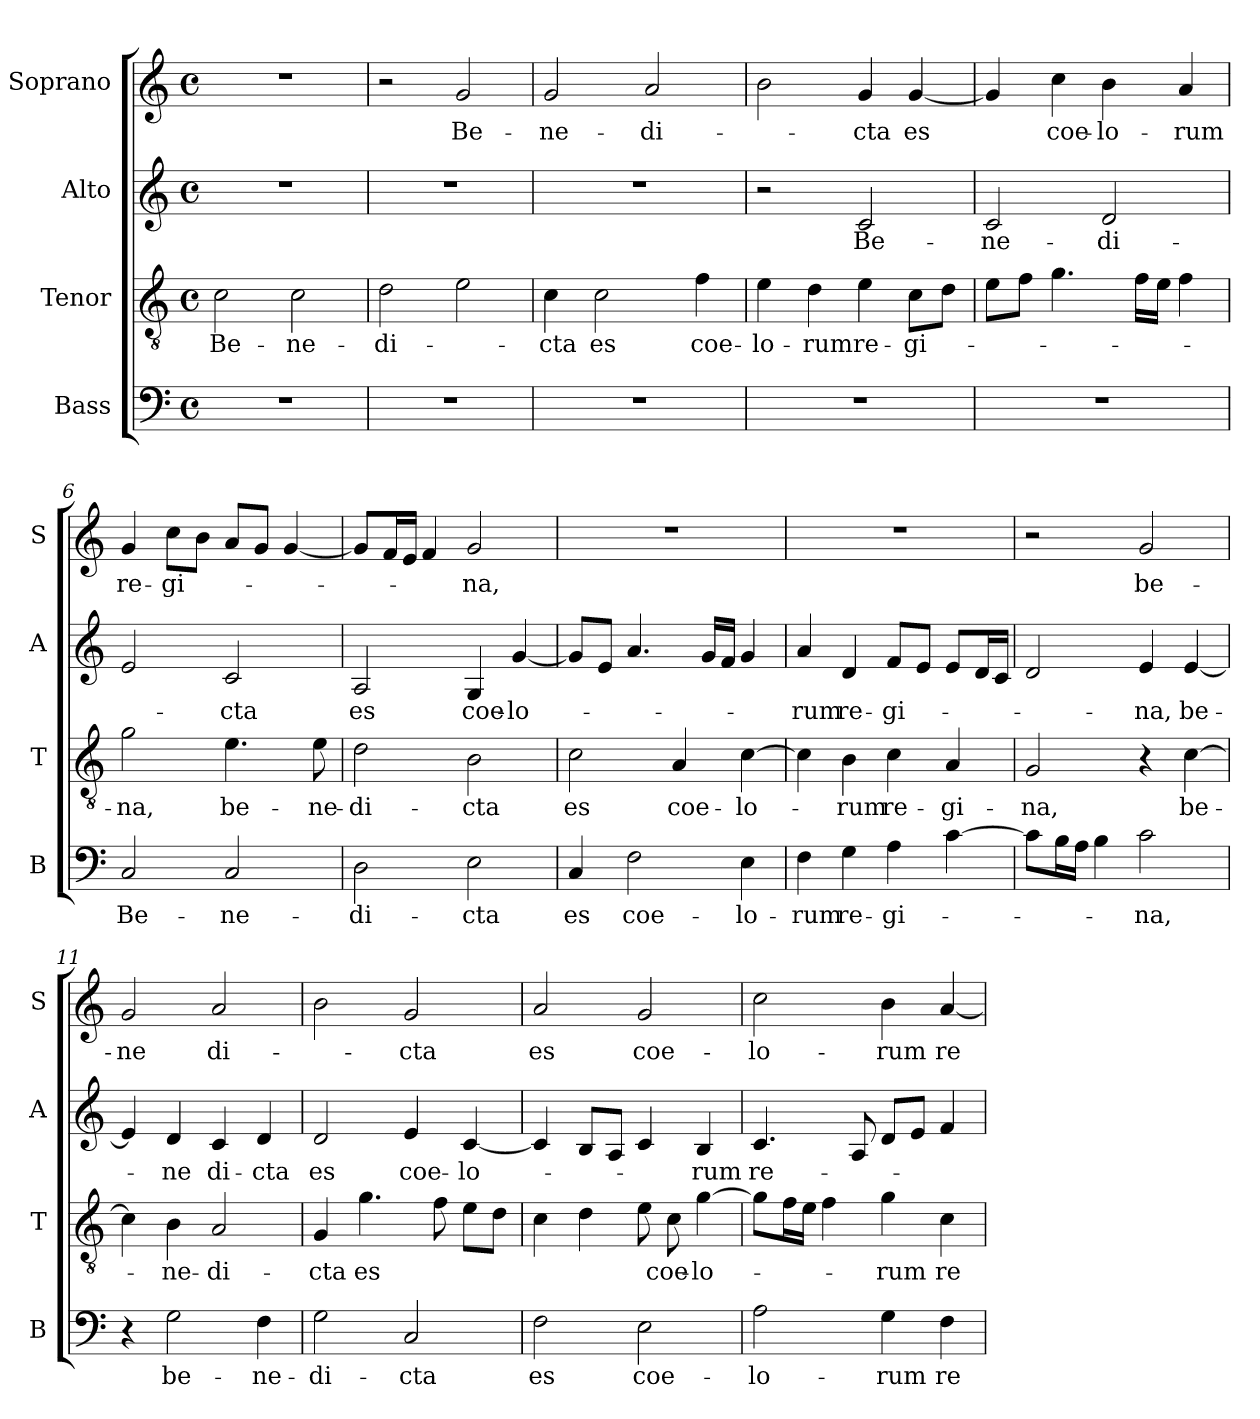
**kern	**text	**kern	**text	**kern	**text	**kern	**text
*part4	*part4	*part3	*part3	*part2	*part2	*part1	*part1
*staff4	*staff4	*staff3	*staff3	*staff2	*staff2	*staff1	*staff1
*I"Bass	*	*I"Tenor	*	*I"Alto	*	*I"Soprano	*
*I'B	*	*I'T	*	*I'A	*	*I'S	*
*clefF4	*	*clefGv2	*	*clefG2	*	*clefG2	*
*k[]	*	*k[]	*	*k[]	*	*k[]	*
*C:	*	*C:	*	*C:	*	*C:	*
*M4/4	*	*M4/4	*	*M4/4	*	*M4/4	*
*met(c)	*	*met(c)	*	*met(c)	*	*met(c)	*
=1	=1	=1	=1	=1	=1	=1	=1
!	!	!	!LO:LY:b	!	!	!	!
1r	.	2c\	Be-	1r	.	1r	.
!	!	!	!LO:LY:b	!	!	!	!
.	.	2c\	-ne-	.	.	.	.
=2	=2	=2	=2	=2	=2	=2	=2
!	!	!	!LO:LY:b	!	!	!	!
1r	.	2d\	-di-	1r	.	2r	.
!	!	!	!	!	!	!	!LO:LY:b
.	.	2e\	.	.	.	2g/	Be-
=3	=3	=3	=3	=3	=3	=3	=3
!	!	!	!LO:LY:b	!	!	!	!LO:LY:b
1r	.	4c\	-cta	1r	.	2g/	-ne-
!	!	!	!LO:LY:b	!	!	!	!
.	.	2c\	es	.	.	.	.
!	!	!	!	!	!	!	!LO:LY:b
.	.	.	.	.	.	2a/	-di-
!	!	!	!LO:LY:b	!	!	!	!
.	.	4f\	coe-	.	.	.	.
=4	=4	=4	=4	=4	=4	=4	=4
!	!	!	!LO:LY:b	!	!	!	!
1r	.	4e\	-lo-	2r	.	2b\	.
!	!	!	!LO:LY:b	!	!	!	!
.	.	4d\	-rum	.	.	.	.
!	!	!	!LO:LY:b	!	!LO:LY:b	!	!LO:LY:b
.	.	4e\	re-	2c/	Be-	4g/	-cta
!	!	!	!LO:LY:b	!	!	!	!LO:LY:b
.	.	8c\L	-gi-	.	.	[4g/	es
.	.	8d\J	.	.	.	.	.
=5	=5	=5	=5	=5	=5	=5	=5
!	!	!	!	!	!LO:LY:b	!	!
1r	.	8e\L	.	2c/	-ne-	4g/]	.
.	.	8f\J	.	.	.	.	.
!	!	!	!	!	!	!	!LO:LY:b
.	.	4.g\	.	.	.	4cc\	coe-
!	!	!	!	!	!LO:LY:b	!	!LO:LY:b
.	.	.	.	2d/	-di-	4b\	-lo-
.	.	16f\LL	.	.	.	.	.
.	.	16e\JJ	.	.	.	.	.
!	!	!	!	!	!	!	!LO:LY:b
.	.	4f\	.	.	.	4a/	-rum
=6	=6	=6	=6	=6	=6	=6	=6
!	!LO:LY:b	!	!LO:LY:b	!	!	!	!LO:LY:b
2C/	Be-	2g\	-na,	2e/	.	4g/	re-
!	!	!	!	!	!	!	!LO:LY:b
.	.	.	.	.	.	8cc\L	-gi-
.	.	.	.	.	.	8b\J	.
!	!LO:LY:b	!	!LO:LY:b	!	!LO:LY:b	!	!
2C/	-ne-	4.e\	be-	2c/	-cta	8a/L	.
.	.	.	.	.	.	8g/J	.
.	.	.	.	.	.	[4g/	.
!	!	!	!LO:LY:b	!	!	!	!
.	.	8e\	-ne-	.	.	.	.
!!LO:LB:g=z
=7	=7	=7	=7	=7	=7	=7	=7
!	!LO:LY:b	!	!LO:LY:b	!	!LO:LY:b	!	!
2D\	-di-	2d\	-di-	2A/	es	8g/L]	.
.	.	.	.	.	.	16f/L	.
.	.	.	.	.	.	16e/JJ	.
.	.	.	.	.	.	4f/	.
!	!LO:LY:b	!	!LO:LY:b	!	!LO:LY:b	!	!LO:LY:b
2E\	-cta	2B\	-cta	4G/	coe-	2g/	-na,
!	!	!	!	!	!LO:LY:b	!	!
.	.	.	.	[4g/	-lo-	.	.
=8	=8	=8	=8	=8	=8	=8	=8
!	!LO:LY:b	!	!LO:LY:b	!	!	!	!
4C/	es	2c\	es	8g/L]	.	1r	.
.	.	.	.	8e/J	.	.	.
!	!LO:LY:b	!	!	!	!	!	!
2F\	coe-	.	.	4.a/	.	.	.
!	!	!	!LO:LY:b	!	!	!	!
.	.	4A/	coe-	.	.	.	.
.	.	.	.	16g/LL	.	.	.
.	.	.	.	16f/JJ	.	.	.
!	!LO:LY:b	!	!LO:LY:b	!	!	!	!
4E\	-lo-	[4c\	-lo-	4g/	.	.	.
=9	=9	=9	=9	=9	=9	=9	=9
!	!LO:LY:b	!	!	!	!LO:LY:b	!	!
4F\	-rum	4c\]	.	4a/	-rum	1r	.
!	!LO:LY:b	!	!LO:LY:b	!	!LO:LY:b	!	!
4G\	re-	4B\	-rum	4d/	re-	.	.
!	!LO:LY:b	!	!LO:LY:b	!	!LO:LY:b	!	!
4A\	-gi-	4c\	re-	8f/L	-gi-	.	.
.	.	.	.	8e/J	.	.	.
!	!	!	!LO:LY:b	!	!	!	!
[4c\	.	4A/	-gi-	8e/L	.	.	.
.	.	.	.	16d/L	.	.	.
.	.	.	.	16c/JJ	.	.	.
=10	=10	=10	=10	=10	=10	=10	=10
!	!	!	!LO:LY:b	!	!	!	!
8c\L]	.	2G/	-na,	2d/	.	2r	.
16B\L	.	.	.	.	.	.	.
16A\JJ	.	.	.	.	.	.	.
4B\	.	.	.	.	.	.	.
!	!LO:LY:b	!	!	!	!LO:LY:b	!	!LO:LY:b
2c\	-na,	4r	.	4e/	-na,	2g/	be-
!	!	!	!LO:LY:b	!	!LO:LY:b	!	!
.	.	[4c\	be-	[4e/	be-	.	.
=11	=11	=11	=11	=11	=11	=11	=11
!	!	!	!	!	!	!	!LO:LY:b
4r	.	4c\]	.	4e/]	.	2g/	-ne
!	!LO:LY:b	!	!LO:LY:b	!	!LO:LY:b	!	!
2G\	be-	4B\	-ne-	4d/	-ne	.	.
!	!	!	!LO:LY:b	!	!LO:LY:b	!	!LO:LY:b
.	.	2A/	-di-	4c/	di-	2a/	di-
!	!LO:LY:b	!	!	!	!LO:LY:b	!	!
4F\	-ne-	.	.	4d/	-cta	.	.
=12	=12	=12	=12	=12	=12	=12	=12
!	!LO:LY:b	!	!LO:LY:b	!	!LO:LY:b	!	!
2G\	-di-	4G/	-cta	2d/	es	2b\	.
!	!	!	!LO:LY:b	!	!	!	!
.	.	4.g\	es	.	.	.	.
!	!LO:LY:b	!	!	!	!LO:LY:b	!	!LO:LY:b
2C/	-cta	.	.	4e/	coe-	2g/	-cta
.	.	8f\	.	.	.	.	.
!	!	!	!	!	!LO:LY:b	!	!
.	.	8e\L	.	[4c/	-lo-	.	.
.	.	8d\J	.	.	.	.	.
!!LO:LB:g=z
=13	=13	=13	=13	=13	=13	=13	=13
!	!LO:LY:b	!	!	!	!	!	!LO:LY:b
2F\	es	4c\	.	4c/]	.	2a/	es
.	.	4d\	.	8B/L	.	.	.
.	.	.	.	8A/J	.	.	.
!	!LO:LY:b	!	!	!	!	!	!LO:LY:b
2E\	coe-	8e\	.	4c/	.	2g/	coe-
!	!	!	!LO:LY:b	!	!	!	!
.	.	8c\	coe-	.	.	.	.
!	!	!	!LO:LY:b	!	!LO:LY:b	!	!
.	.	[4g\	-lo-	4B/	-rum	.	.
=14	=14	=14	=14	=14	=14	=14	=14
!	!LO:LY:b	!	!	!	!LO:LY:b	!	!LO:LY:b
2A\	-lo-	8g\L]	.	4.c/	re-	2cc\	-lo-
.	.	16f\L	.	.	.	.	.
.	.	16e\JJ	.	.	.	.	.
.	.	4f\	.	.	.	.	.
.	.	.	.	8A/	.	.	.
!	!LO:LY:b	!	!LO:LY:b	!	!	!	!LO:LY:b
4G\	-rum	4g\	-rum	8d/L	.	4b\	-rum
.	.	.	.	8e/J	.	.	.
!	!LO:LY:b	!	!LO:LY:b	!	!	!	!LO:LY:b
4F\	re-	4c\	re-	4f/	.	[4a/	re-
=	=	=	=	=	=	=	=
*-	*-	*-	*-	*-	*-	*-	*-
